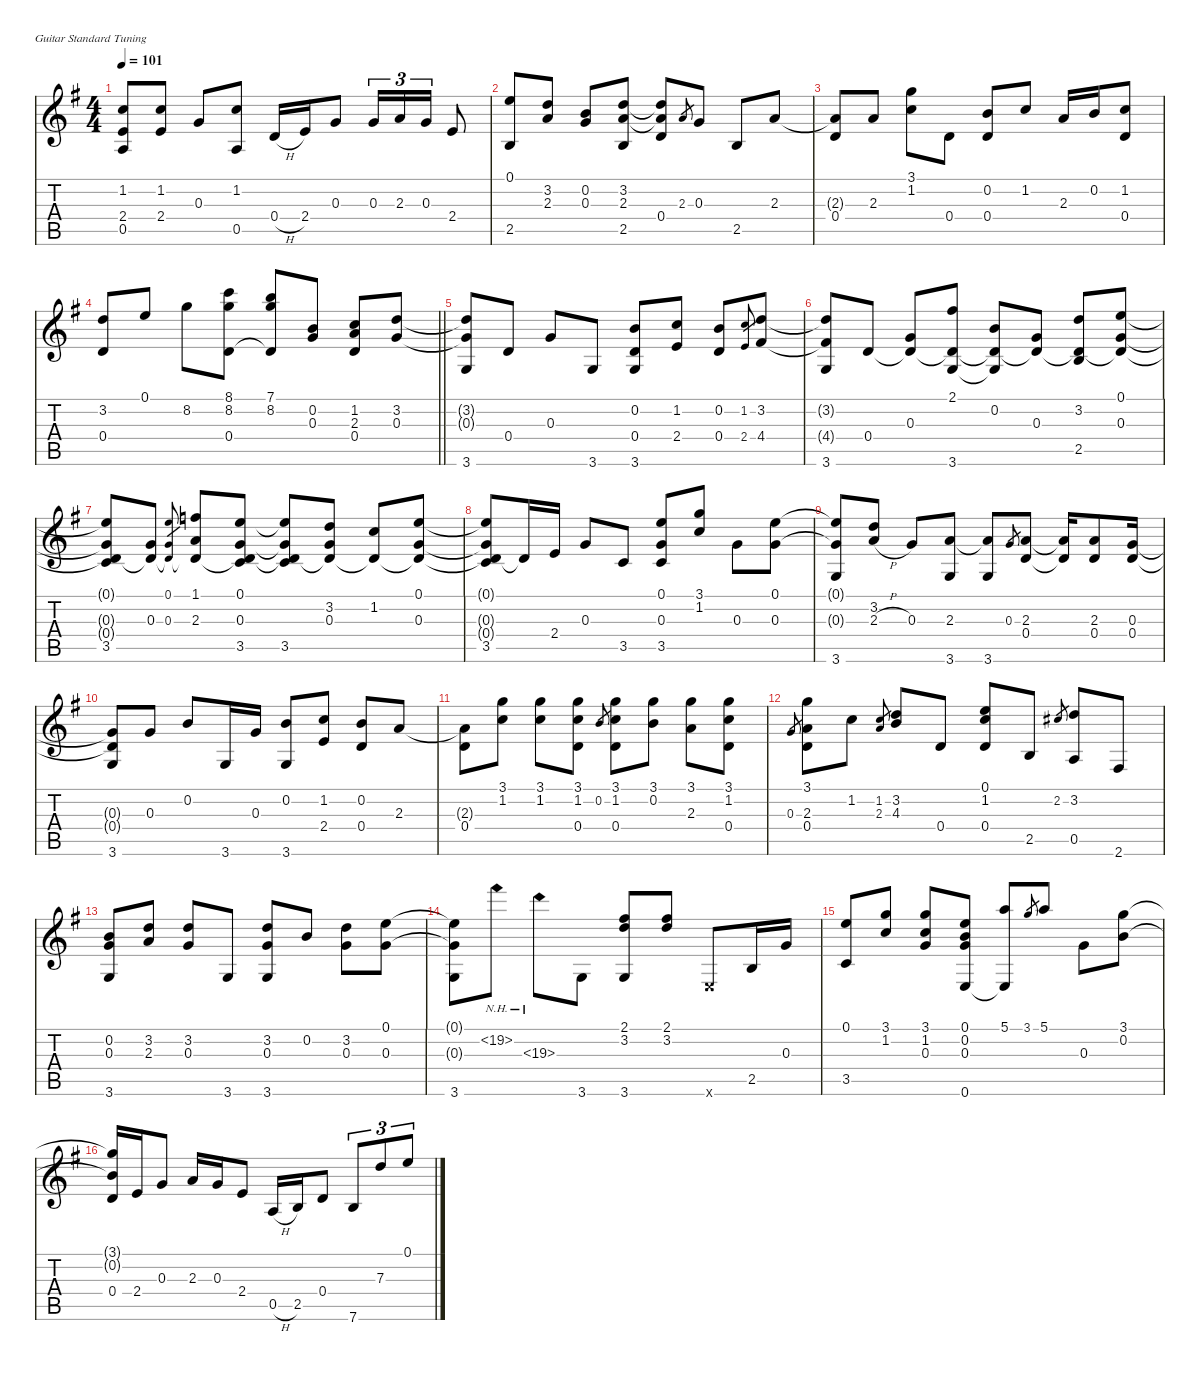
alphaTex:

\defaultSystemsLayout 4
\hideDynamics
\bracketExtendMode nobrackets
\singleTrackTrackNamePolicy hidden
\multiTrackTrackNamePolicy hidden
\firstSystemTrackNameOrientation horizontal
\otherSystemsTrackNameOrientation horizontal
\extendBarLines
\chordDiagramsInScore
\track ("ギター - クラシック" "ギター - クラシック") {instrument acousticguitarnylon}
\staff {score tabs}
\tuning (E4 B3 G3 D3 A2 E2)
\ts (4 4)
\tempo 101
\clef g2
\ks g
(1.2{acc forcenatural} 2.4{acc forcenatural} 0.5{acc forcenatural}).8{dy mf beam Up} (1.2{acc forcenatural} 2.4{acc forcenatural}).8{beam Up} 0.3{acc forcenatural}.8{beam Up} (1.2{acc forcenatural} 0.5{acc forcenatural}).8{beam Up} 0.4{h acc forcenatural}.16{beam Up} 2.4{acc forcenatural}.16{beam Up} 0.3{acc forcenatural}.8{beam Up} 0.3{acc forcenatural}.16{tu (3 2) beam Up} 2.3{acc forcenatural}.16{tu (3 2) beam Up} 0.3{acc forcenatural}.16{tu (3 2) beam Up} 2.4{acc forcenatural}.8{beam Up} |
(0.1{acc forcenatural} 2.5{acc forcenatural}).8{beam Up} (3.2{acc forcenatural} 2.3{acc forcenatural}).8{beam Up} (0.2{acc forcenatural} 0.3{acc forcenatural}).8{beam Up} (3.2{acc forcenatural} 2.3{acc forcenatural} 2.5{acc forcenatural}).8{beam Up} (3.2{t acc forcenatural} 2.3{t acc forcenatural} 0.4{acc forcenatural}).8{beam Up} 2.3{acc forcenatural}.8{gr beam Up} 0.3{acc forcenatural}.8{beam Up} 2.5{acc forcenatural}.8{beam Up} 2.3{acc forcenatural}.8{beam Up} |
(2.3{t acc forcenatural} 0.4{acc forcenatural}).8{beam Up} 2.3{acc forcenatural}.8{beam Up} (3.1{acc forcenatural} 1.2{acc forcenatural}).8{beam Down} 0.4{acc forcenatural}.8{beam Down} (0.2{acc forcenatural} 0.4{acc forcenatural}).8{beam Up} 1.2{acc forcenatural}.8{beam Up} 2.3{acc forcenatural}.16{beam Up} 0.2{acc forcenatural}.16{beam Up} (0.4{acc forcenatural} 1.2{acc forcenatural}).8{beam Up} |
\barLineRight lightlight
(3.2{acc forcenatural} 0.4{acc forcenatural}).8{beam Up} 0.1{acc forcenatural}.8{beam Up} 8.2{acc forcenatural}.8{beam Down} (8.1{acc forcenatural} 8.2{acc forcenatural} 0.4{acc forcenatural}).8{beam Down} (7.1{acc forcenatural} 8.2{acc forcenatural} 0.4{t acc forcenatural}).8{beam Up} (0.2{acc forcenatural} 0.3{acc forcenatural}).8{beam Up} (1.2{acc forcenatural} 2.3{acc forcenatural} 0.4{acc forcenatural}).8{beam Up} (3.2{acc forcenatural} 0.3{acc forcenatural}).8{beam Up} |
(3.6{acc forcenatural} 3.2{t acc forcenatural} 0.3{t acc forcenatural}).8{beam Up} 0.4{acc forcenatural}.8{beam Up} 0.3{acc forcenatural}.8{beam Up} 3.6{acc forcenatural}.8{beam Up} (0.2{acc forcenatural} 0.4{acc forcenatural} 3.6{acc forcenatural}).8{beam Up} (1.2{acc forcenatural} 2.4{acc forcenatural}).8{beam Up} (0.2{acc forcenatural} 0.4{acc forcenatural}).8{beam Up} (1.2{acc forcenatural} 2.4{acc forcenatural}).8{gr beam Up} (4.4{acc #} 3.2{acc forcenatural}).8{beam Up} |
(3.6{acc forcenatural} 3.2{t acc forcenatural} 4.4{t acc #}).8{beam Up} 0.4{acc forcenatural}.8{beam Up} (0.3{acc forcenatural} 0.4{t acc forcenatural}).8{beam Up} (3.6{acc forcenatural} 2.1{acc #} 0.4{t acc forcenatural}).8{beam Up} (0.2{acc forcenatural} 3.6{t acc forcenatural} 0.4{t acc forcenatural}).8{beam Up} (0.3{acc forcenatural} 0.4{t acc forcenatural}).8{beam Up} (3.2{acc forcenatural} 2.5{acc forcenatural} 0.4{t acc forcenatural}).8{beam Up} (0.1{acc forcenatural} 0.3{acc forcenatural} 0.4{t acc forcenatural}).8{beam Up} |
(0.1{t acc forcenatural} 0.3{t acc forcenatural} 3.5{acc forcenatural} 0.4{t acc forcenatural}).8{beam Up} (0.3{acc forcenatural} 0.4{t acc forcenatural}).8{beam Up} (0.1{acc forcenatural} 0.3{acc forcenatural} 0.4{t acc forcenatural}).8{gr beam Up} (2.3{acc forcenatural} 1.1{acc forcenatural} 0.4{t acc forcenatural}).8{beam Up} (0.1{acc forcenatural} 0.3{acc forcenatural} 3.5{acc forcenatural} 0.4{t acc forcenatural}).8{beam Up} (0.1{t acc forcenatural} 0.3{t acc forcenatural} 3.5{acc forcenatural} 0.4{t acc forcenatural}).8{beam Up} (3.2{acc forcenatural} 0.3{acc forcenatural} 0.4{t acc forcenatural}).8{beam Up} (1.2{acc forcenatural} 0.4{t acc forcenatural}).8{beam Up} (0.1{acc forcenatural} 0.3{acc forcenatural} 0.4{t acc forcenatural}).8{beam Up} |
(3.5{acc forcenatural} 0.1{t acc forcenatural} 0.3{t acc forcenatural} 0.4{t acc forcenatural}).8{beam Up} 0.4{t acc forcenatural}.16{beam Up} 2.4{acc forcenatural}.16{beam Up} 0.3{acc forcenatural}.8{beam Up} 3.5{acc forcenatural}.8{beam Up} (0.1{acc forcenatural} 0.3{acc forcenatural} 3.5{acc forcenatural}).8{beam Up} (3.1{acc forcenatural} 1.2{acc forcenatural}).8{beam Up} 0.3{acc forcenatural}.8{beam Down} (0.1{acc forcenatural} 0.3{acc forcenatural}).8{beam Down} |
(3.6{acc forcenatural} 0.1{t acc forcenatural} 0.3{t acc forcenatural}).8{beam Up} (2.3{h acc forcenatural} 3.2{acc forcenatural}).8{beam Up} 0.3{acc forcenatural}.8{beam Up} (3.6{acc forcenatural} 2.3{acc forcenatural}).8{beam Up} (2.3{t acc forcenatural} 3.6{acc forcenatural}).8{beam Up} 0.3{acc forcenatural}.8{gr beam Up} (0.4{acc forcenatural} 2.3{acc forcenatural}).8{beam Up} (2.3{t acc forcenatural} 0.4{t acc forcenatural}).16{beam Up} (2.3{acc forcenatural} 0.4{acc forcenatural}).8{beam Up} (0.3{acc forcenatural} 0.4{acc forcenatural}).16{beam Up} |
(0.4{t acc forcenatural} 3.6{acc forcenatural} 0.3{t acc forcenatural}).8{beam Up} 0.3{acc forcenatural}.8{beam Up} 0.2{acc forcenatural}.8{beam Up} 3.6{acc forcenatural}.16{beam Up} 0.3{acc forcenatural}.16{beam Up} (0.2{acc forcenatural} 3.6{acc forcenatural}).8{beam Up} (1.2{acc forcenatural} 2.4{acc forcenatural}).8{beam Up} (0.2{acc forcenatural} 0.4{acc forcenatural}).8{beam Up} 2.3{acc forcenatural}.8{beam Up} |
\scale
0.963087 (2.3{t acc forcenatural} 0.4{acc forcenatural}).8{beam Down} (3.1{acc forcenatural} 1.2{acc forcenatural}).8{beam Down} (1.2{acc forcenatural} 3.1{acc forcenatural}).8{beam Down} (3.1{acc forcenatural} 1.2{acc forcenatural} 0.4{acc forcenatural}).8{beam Down} 0.2{acc forcenatural}.8{gr beam Up} (3.1{acc forcenatural} 1.2{acc forcenatural} 0.4{acc forcenatural}).8{beam Down} (3.1{acc forcenatural} 0.2{acc forcenatural}).8{beam Down} (3.1{acc forcenatural} 2.3{acc forcenatural}).8{beam Down} (0.4{acc forcenatural} 3.1{acc forcenatural} 1.2{acc forcenatural}).8{beam Down} |
\scale
0.932434 0.3{acc forcenatural}.8{gr beam Up} (3.1{acc forcenatural} 0.4{acc forcenatural} 2.3{acc forcenatural}).8{beam Down} 1.2{acc forcenatural}.8{beam Down} (1.2{acc forcenatural} 2.3{acc forcenatural}).8{gr beam Up} (3.2{acc forcenatural} 4.3{acc forcenatural}).8{beam Up} 0.4{acc forcenatural}.8{beam Up} (0.4{acc forcenatural} 0.1{acc forcenatural} 1.2{acc forcenatural}).8{beam Up} 2.5{acc forcenatural}.8{beam Up} 2.2{acc #}.8{gr beam Up} (0.5{acc forcenatural} 3.2{acc forcenatural}).8{beam Up} 2.6{acc #}.8{beam Up} |
\scale
0.851406 (0.2{acc forcenatural} 0.3{acc forcenatural} 3.6{acc forcenatural}).8{beam Up} (3.2{acc forcenatural} 2.3{acc forcenatural}).8{beam Up} (3.2{acc forcenatural} 0.3{acc forcenatural}).8{beam Up} 3.6{acc forcenatural}.8{beam Up} (3.2{acc forcenatural} 0.3{acc forcenatural} 3.6{acc forcenatural}).8{beam Up} 0.2{acc forcenatural}.8{beam Up} (3.2{acc forcenatural} 0.3{acc forcenatural}).8{beam Down} (0.1{acc forcenatural} 0.3{acc forcenatural}).8{beam Down} |
\scale
1.25307 (0.1{t acc forcenatural} 0.3{t acc forcenatural} 3.6{acc forcenatural}).8{beam Down} 19.2{nh acc #}.8{beam Down} 19.3{nh acc forcenatural}.8{beam Down} 3.6{acc forcenatural}.8{beam Down} (2.1{acc #} 3.2{acc forcenatural} 3.6{acc forcenatural}).8{beam Up} (2.1{acc #} 3.2{acc forcenatural}).8{beam Up} 0.6{x acc forcenatural}.8{beam Up} 2.5{acc forcenatural}.16{beam Up} 0.3{acc forcenatural}.16{beam Up} |
\scale
1.1021 (0.1{acc forcenatural} 3.5{acc forcenatural}).8{beam Up} (3.1{acc forcenatural} 1.2{acc forcenatural}).8{beam Up} (3.1{acc forcenatural} 1.2{acc forcenatural} 0.3{acc forcenatural}).8{beam Up} (0.2{acc forcenatural} 0.3{acc forcenatural} 0.6{acc forcenatural} 0.1{acc forcenatural}).8{beam Up} (5.1{acc forcenatural} 0.6{t acc forcenatural}).8{beam Up} 3.1{acc forcenatural}.8{gr beam Up} 5.1{acc forcenatural}.8{beam Up} 0.3{acc forcenatural}.8{beam Down} (0.2{acc forcenatural} 3.1{acc forcenatural}).8{beam Down} |
\scale
0.910151 (0.4{acc forcenatural} 3.1{t acc forcenatural} 0.2{t acc forcenatural}).16{beam Up} 2.4{acc forcenatural}.16{beam Up} 0.3{acc forcenatural}.8{beam Up} 2.3{acc forcenatural}.16{beam Up} 0.3{acc forcenatural}.16{beam Up} 2.4{acc forcenatural}.8{beam Up} 0.5{h acc forcenatural}.16{beam Up} 2.5{acc forcenatural}.16{beam Up} 0.4{acc forcenatural}.8{beam Up} 7.6{acc forcenatural}.8{tu (3 2) beam Up} 7.3{acc forcenatural}.8{tu (3 2) beam Up} 0.1{acc forcenatural}.8{tu (3 2) beam Up}
